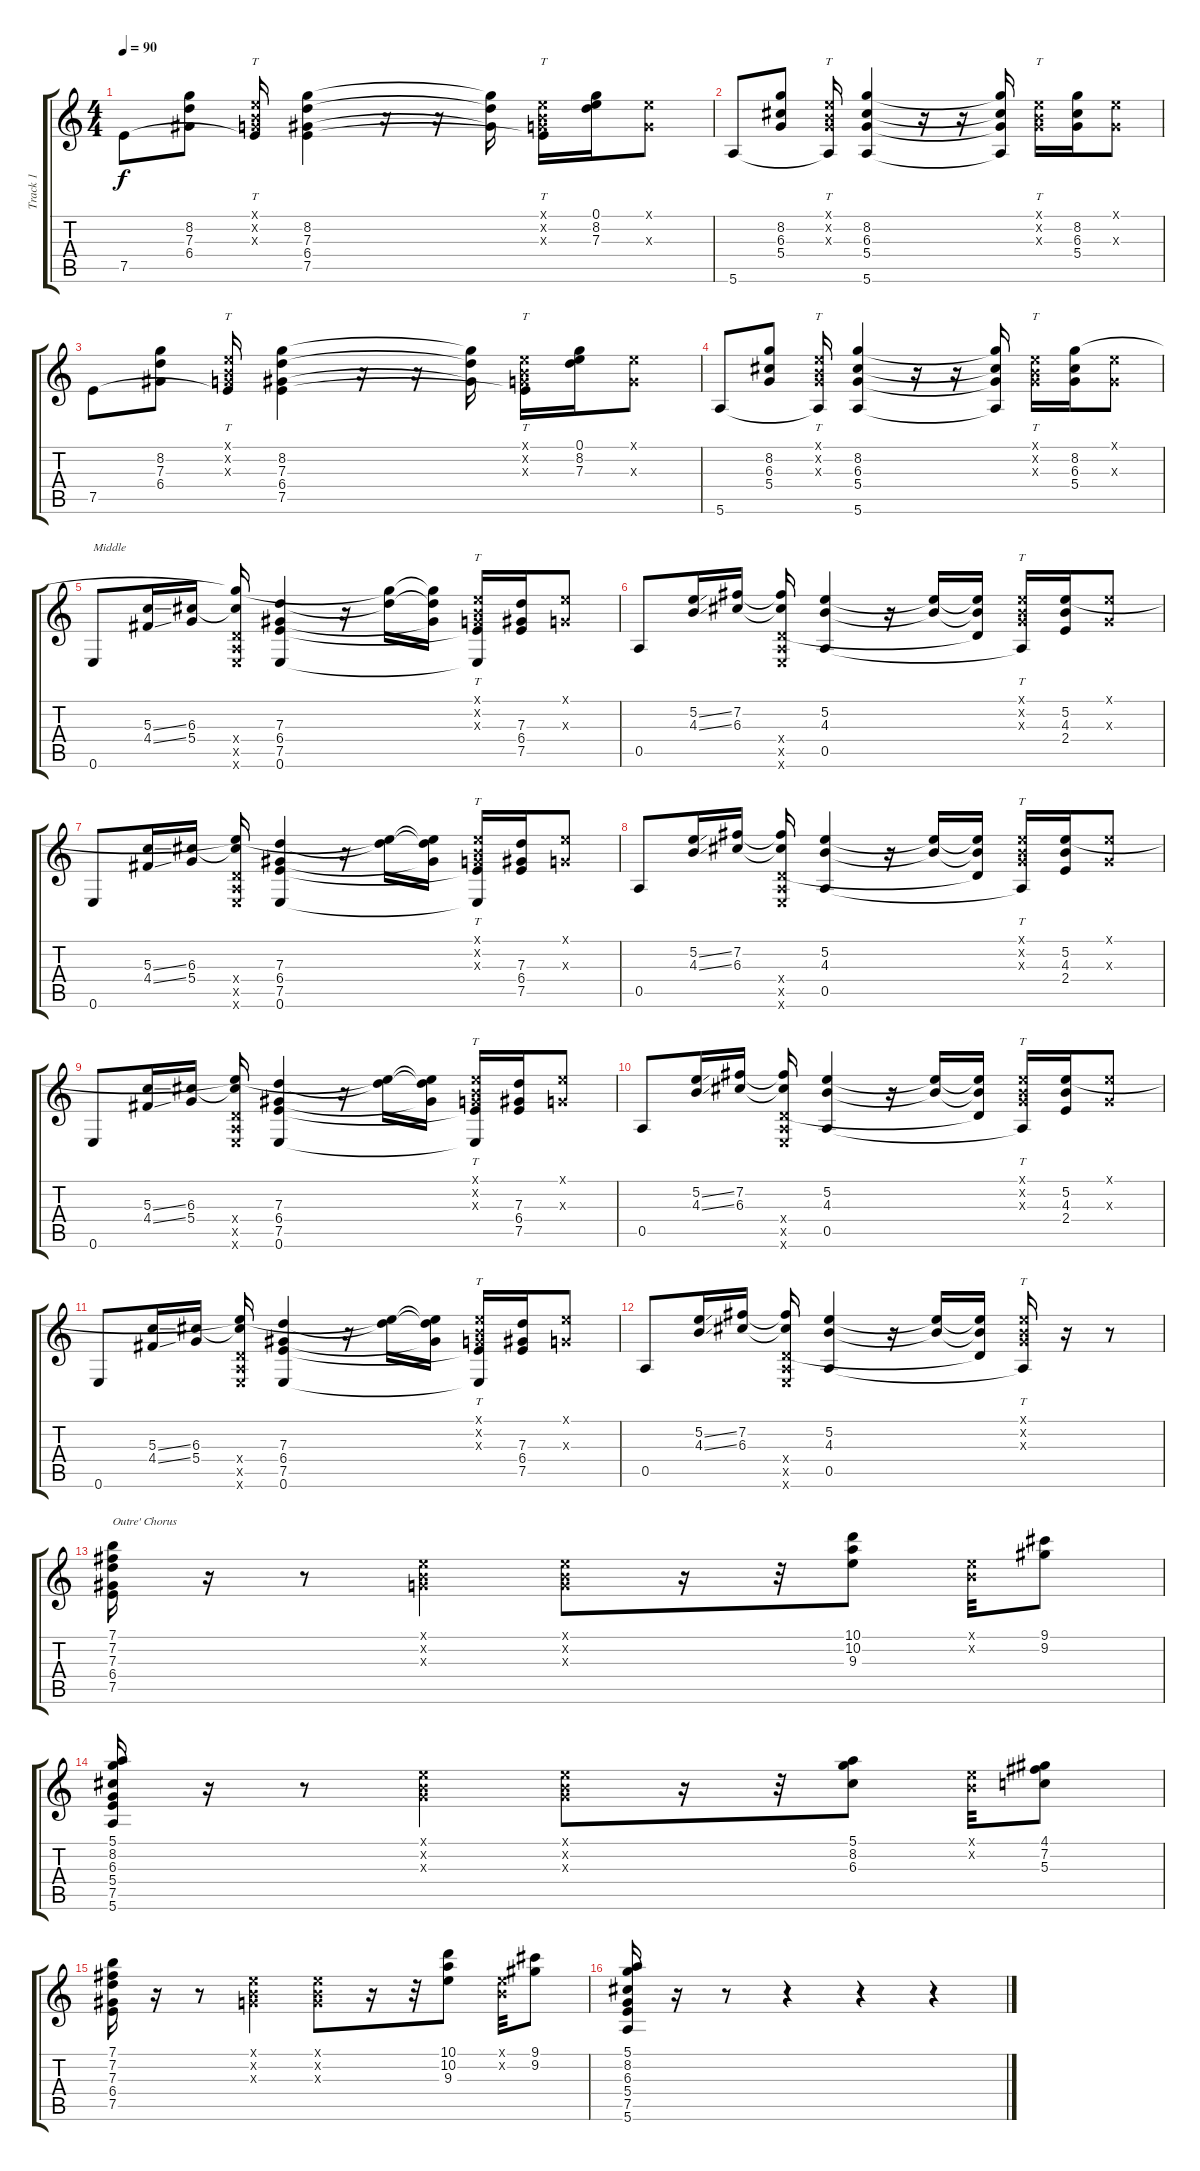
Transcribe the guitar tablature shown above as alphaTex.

\track ("Track 1" "Track 1") {instrument acousticguitarsteel}
\staff {score tabs}
\tuning (E4 B3 G3 D3 A2 E2) {hide}
\ts (4 4)
\tempo 90
\clef g2
\ks c
7.5.8{dy f} (8.2 7.3 6.4).8 (0.1{x} 0.2{x} 0.3{x} 7.5{t}).16{tt} (8.2 7.3 6.4 7.5).4 r.16 r.16 (8.2{t} 7.3{t} 6.4{t}).16 (0.1{x} 0.2{x} 0.3{x} 7.5{t}).16{tt} (0.1 8.2 7.3).16 (0.1{x} 0.3{x}).8 |
5.6.8 (8.2 6.3 5.4).8 (0.1{x} 0.2{x} 0.3{x} 5.6{t}).16{tt} (8.2 6.3 5.4 5.6).4 r.16 r.16 (8.2{t} 6.3{t} 5.4{t} 5.6{t}).16 (0.1{x} 0.2{x} 0.3{x}).16{tt} (8.2 6.3 5.4).16 (0.1{x} 0.3{x}).8 |
7.5.8 (8.2 7.3 6.4).8 (0.1{x} 0.2{x} 0.3{x} 7.5{t}).16{tt} (8.2 7.3 6.4 7.5).4 r.16 r.16 (8.2{t} 7.3{t} 6.4{t}).16 (0.1{x} 0.2{x} 0.3{x} 7.5{t}).16{tt} (0.1 8.2 7.3).16 (0.1{x} 0.3{x}).8 |
5.6.8 (8.2 6.3 5.4).8 (0.1{x} 0.2{x} 0.3{x} 5.6{t}).16{tt} (8.2 6.3 5.4 5.6).4 r.16 r.16 (8.2{t} 6.3{t} 5.4{t} 5.6{t}).16 (0.1{x} 0.2{x} 0.3{x}).16{tt} (8.2 6.3 5.4).16 (0.1{x} 0.3{x}).8 |
0.6.8{txt "Middle"} (5.3{ss} 4.4{ss}).16 (6.3 5.4).16 (8.2{t} 6.3{t} 0.4{x} 0.5{x} 0.6{x}).16 (7.3 6.4 7.5 0.6).4 r.16 (8.2{t} 7.3{t}).16 (8.2{t} 7.3{t} 6.4{t}).16 (0.1{x} 0.2{x} 0.3{x} 7.5{t} 0.6{t}).16{tt} (7.3 6.4 7.5).16 (0.1{x} 0.3{x}).8 |
0.5.8 (5.2{ss} 4.3{ss}).16 (7.2 6.3).16 (7.2{t} 6.3{t} 0.4{x} 0.5{x} 0.6{x}).16 (5.2 4.3 0.5).4 r.16 (5.2{t} 4.3{t}).16 (5.2{t} 4.3{t} 0.4{t}).16 (0.1{x} 0.2{x} 0.3{x} 0.5{t}).16{tt} (5.2 4.3 2.4).16 (0.1{x} 0.3{x}).8 |
0.6.8 (5.3{ss} 4.4{ss}).16 (6.3 5.4).16 (5.2{t} 6.3{t} 0.4{x} 0.5{x} 0.6{x}).16 (7.3 6.4 7.5 0.6).4 r.16 (5.2{t} 7.3{t}).16 (5.2{t} 7.3{t} 6.4{t}).16 (0.1{x} 0.2{x} 0.3{x} 7.5{t} 0.6{t}).16{tt} (7.3 6.4 7.5).16 (0.1{x} 0.3{x}).8 |
0.5.8 (5.2{ss} 4.3{ss}).16 (7.2 6.3).16 (7.2{t} 6.3{t} 0.4{x} 0.5{x} 0.6{x}).16 (5.2 4.3 0.5).4 r.16 (5.2{t} 4.3{t}).16 (5.2{t} 4.3{t} 0.4{t}).16 (0.1{x} 0.2{x} 0.3{x} 0.5{t}).16{tt} (5.2 4.3 2.4).16 (0.1{x} 0.3{x}).8 |
0.6.8 (5.3{ss} 4.4{ss}).16 (6.3 5.4).16 (5.2{t} 6.3{t} 0.4{x} 0.5{x} 0.6{x}).16 (7.3 6.4 7.5 0.6).4 r.16 (5.2{t} 7.3{t}).16 (5.2{t} 7.3{t} 6.4{t}).16 (0.1{x} 0.2{x} 0.3{x} 7.5{t} 0.6{t}).16{tt} (7.3 6.4 7.5).16 (0.1{x} 0.3{x}).8 |
0.5.8 (5.2{ss} 4.3{ss}).16 (7.2 6.3).16 (7.2{t} 6.3{t} 0.4{x} 0.5{x} 0.6{x}).16 (5.2 4.3 0.5).4 r.16 (5.2{t} 4.3{t}).16 (5.2{t} 4.3{t} 0.4{t}).16 (0.1{x} 0.2{x} 0.3{x} 0.5{t}).16{tt} (5.2 4.3 2.4).16 (0.1{x} 0.3{x}).8 |
0.6.8 (5.3{ss} 4.4{ss}).16 (6.3 5.4).16 (5.2{t} 6.3{t} 0.4{x} 0.5{x} 0.6{x}).16 (7.3 6.4 7.5 0.6).4 r.16 (5.2{t} 7.3{t}).16 (5.2{t} 7.3{t} 6.4{t}).16 (0.1{x} 0.2{x} 0.3{x} 7.5{t} 0.6{t}).16{tt} (7.3 6.4 7.5).16 (0.1{x} 0.3{x}).8 |
0.5.8 (5.2{ss} 4.3{ss}).16 (7.2 6.3).16 (7.2{t} 6.3{t} 0.4{x} 0.5{x} 0.6{x}).16 (5.2 4.3 0.5).4 r.16 (5.2{t} 4.3{t}).16 (5.2{t} 4.3{t} 0.4{t}).16 (0.1{x} 0.2{x} 0.3{x} 0.5{t}).16{tt} r.16 r.8 |
(7.1 7.2 7.3 6.4 7.5).16{txt "Outre' Chorus"} r.16 r.8 (0.1{x} 0.2{x} 0.3{x}).4 (0.1{x} 0.2{x} 0.3{x}).8 r.16 r.32 (10.1 10.2 9.3).8 (0.1{x} 0.2{x}).32 (9.1 9.2).8 |
(5.1 8.2 6.3 5.4 7.5 5.6).16 r.16 r.8 (0.1{x} 0.2{x} 0.3{x}).4 (0.1{x} 0.2{x} 0.3{x}).8 r.16 r.32 (5.1 8.2 6.3).8 (0.1{x} 0.2{x}).32 (4.1 7.2 5.3).8 |
(7.1 7.2 7.3 6.4 7.5).16 r.16 r.8 (0.1{x} 0.2{x} 0.3{x}).4 (0.1{x} 0.2{x} 0.3{x}).8 r.16 r.32 (10.1 10.2 9.3).8 (0.1{x} 0.2{x}).32 (9.1 9.2).8 |
(5.1 8.2 6.3 5.4 7.5 5.6).16 r.16 r.8 r.4 r.4 r.4
